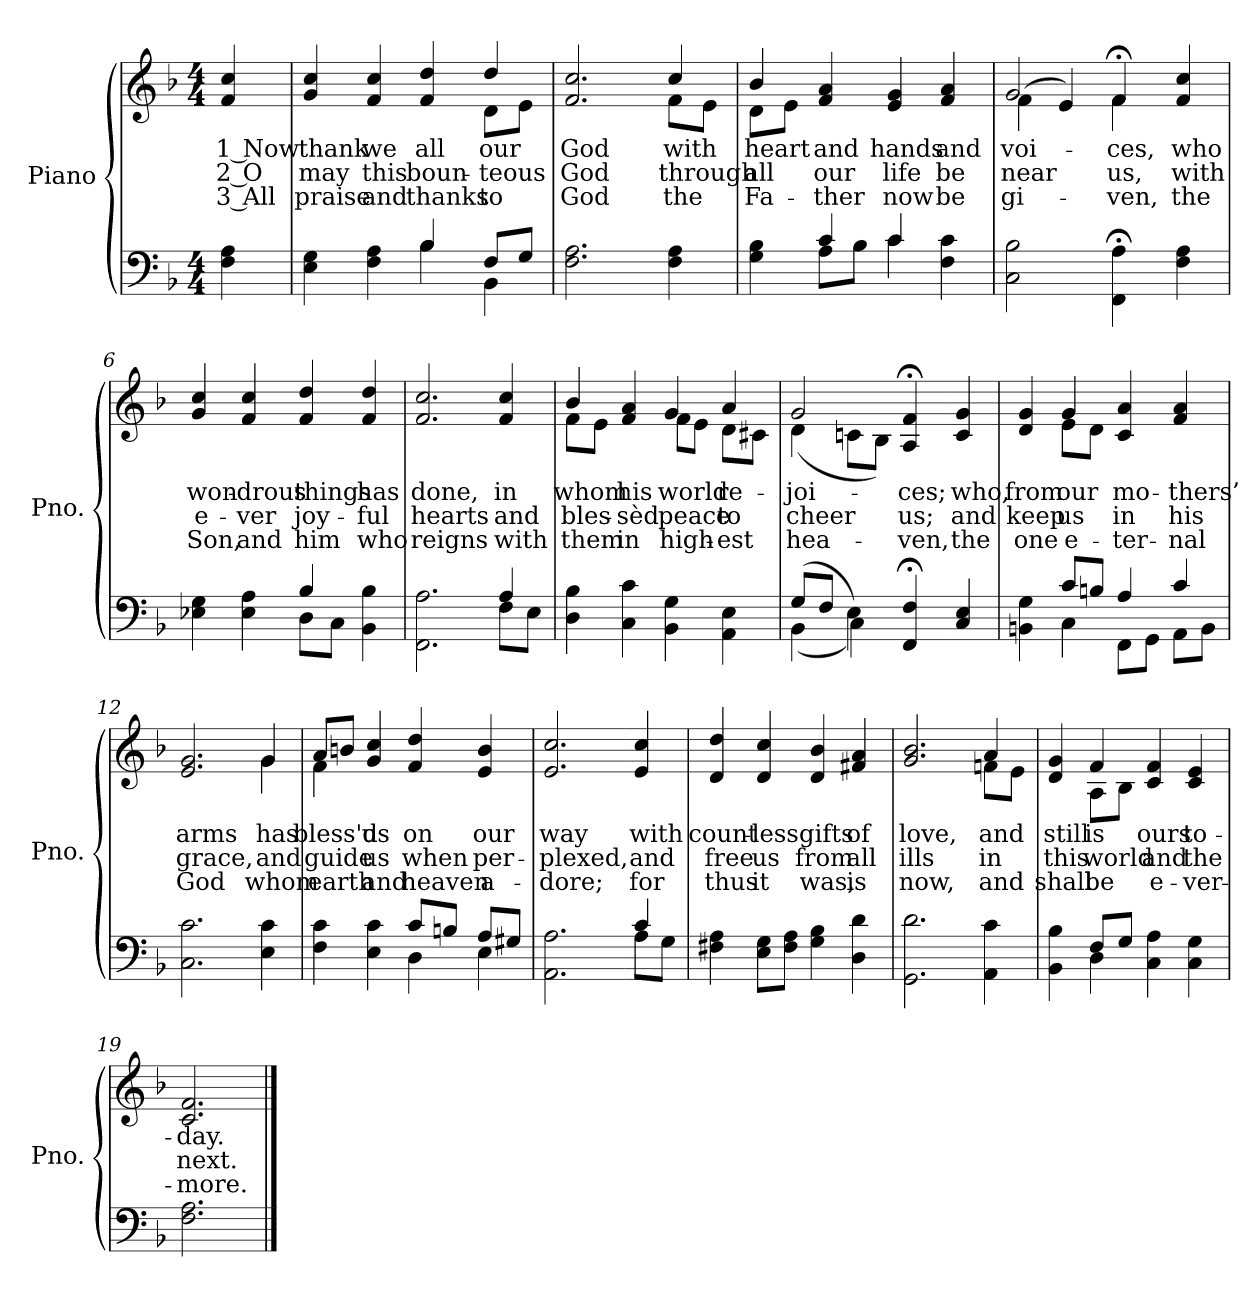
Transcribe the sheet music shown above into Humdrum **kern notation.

**kern	**kern	**text	**text	**text
*part2	*part1	*part1	*part1	*part1
*staff2	*staff1	*staff1	*staff1	*staff1
*I"Piano	*I"Piano	*	*	*
*I'Pno.	*I'Pno.	*	*	*
!!LO:PB:g=z
*clefF4	*clefG2	*	*	*
*k[b-]	*k[b-]	*	*	*
*F:	*F:	*	*	*
*M4/4	*M4/4	*	*	*
=	=	=	=	=
!	!	!LO:LY:b:color=#000000	!LO:LY:b:color=#000000	!LO:LY:b:color=#000000
4Fi\ 4Ai	4fi/ 4cci	1 Now	2 O	3 All
=1	=1	=1	=1	=1
*^	*	*	*	*
!	!	!	!LO:LY:b:color=#000000	!LO:LY:b:color=#000000	!LO:LY:b:color=#000000
*	*	*^	*	*	*
4Ei\ 4Gi	2ryy	4gi/ 4cci	2.ryy	thank	may	praise
!	!	!	!	!LO:LY:b:color=#000000	!LO:LY:b:color=#000000	!LO:LY:b:color=#000000
4Fi\ 4Ai	.	4fi/ 4cci	.	we	this	and
!	!	!	!	!LO:LY:b:color=#000000	!LO:LY:b:color=#000000	!LO:LY:b:color=#000000
4B-i/	4B-i\	4fi/ 4ddi	.	all	boun-	thanks
!	!	!	!	!LO:LY:b:color=#000000	!LO:LY:b:color=#000000	!LO:LY:b:color=#000000
8Fi/L	4BB-i\	4ddi/	8di\L	our	-teous	to
8Gi/J	.	.	8ei\J	.	.	.
*v	*v	*	*	*	*	*
=2	=2	=2	=2	=2	=2
!	!	!	!LO:LY:b:color=#000000	!LO:LY:b:color=#000000	!LO:LY:b:color=#000000
2.Fi\ 2.Ai	2.fi/ 2.cci	2.ryy	God	God	God
!	!	!	!LO:LY:b:color=#000000	!LO:LY:b:color=#000000	!LO:LY:b:color=#000000
4Fi\ 4Ai	4cci/	8fi\L	with	through	the
.	.	8ei\J	.	.	.
=3	=3	=3	=3	=3	=3
*^	*	*	*	*	*
!	!	!	!	!LO:LY:b:color=#000000	!LO:LY:b:color=#000000	!LO:LY:b:color=#000000
4Gi\ 4B-i	4ryy	4b-i/	8di\L	heart	all	Fa-
.	.	.	8ei\J	.	.	.
!	!	!	!	!LO:LY:b:color=#000000	!LO:LY:b:color=#000000	!LO:LY:b:color=#000000
4ci/	8Ai\L	4fi/ 4ai	2.ryy	and	our	-ther
.	8B-i\J	.	.	.	.	.
!	!	!	!	!LO:LY:b:color=#000000	!LO:LY:b:color=#000000	!LO:LY:b:color=#000000
4ci/	4ci\	4ei/ 4gi	.	hands	life	now
!	!	!	!	!LO:LY:b:color=#000000	!LO:LY:b:color=#000000	!LO:LY:b:color=#000000
4Fi\ 4ci	4ryy	4fi/ 4ai	.	and	be	be
!!LO:LB:g=z	!!
=4	=4	=4	=4	=4	=4	=4
!	!	!	!	!LO:LY:b:color=#000000	!LO:LY:b:color=#000000	!LO:LY:b:color=#000000
*v	*v	*	*	*	*	*
2Ci\ 2B-i	2gi/	(4fi\	voi-	near	gi-
.	.	4ei/)	.	.	.
!	!	!	!LO:LY:b:color=#000000	!LO:LY:b:color=#000000	!LO:LY:b:color=#000000
4FFi\; 4Ai;	4f;i/	4fi\	-ces,	us,	-ven,
=5-	=5-	=5-	=5-	=5-	=5-
!	!	!	!LO:LY:b:color=#000000	!LO:LY:b:color=#000000	!LO:LY:b:color=#000000
*	*v	*v	*	*	*
4Fi\ 4Ai	4fi/ 4cci	who	with	the
=6	=6	=6	=6	=6
*^	*	*	*	*
!	!	!	!LO:LY:b:color=#000000	!LO:LY:b:color=#000000	!LO:LY:b:color=#000000
4E-Xi\ 4Gi	2ryy	4gi/ 4cci	won-	e-	Son,
!	!	!	!LO:LY:b:color=#000000	!LO:LY:b:color=#000000	!LO:LY:b:color=#000000
4E-i\ 4Ai	.	4fi/ 4cci	-drous	-ver	and
!	!	!	!LO:LY:b:color=#000000	!LO:LY:b:color=#000000	!LO:LY:b:color=#000000
4B-i/	8Di\L	4fi/ 4ddi	things	joy-	him
.	8Ci\J	.	.	.	.
!	!	!	!LO:LY:b:color=#000000	!LO:LY:b:color=#000000	!LO:LY:b:color=#000000
4BB-i\ 4B-i	4ryy	4fi/ 4ddi	has	-ful	who
=7	=7	=7	=7	=7	=7
!	!	!	!LO:LY:b:color=#000000	!LO:LY:b:color=#000000	!LO:LY:b:color=#000000
2.FFi\ 2.Ai	2.ryy	2.fi/ 2.cci	done,	hearts	reigns
!	!	!	!LO:LY:b:color=#000000	!LO:LY:b:color=#000000	!LO:LY:b:color=#000000
4Ai/	8Fi\L	4fi/ 4cci	in	and	with
.	8Ei\J	.	.	.	.
!!LO:LB:g=z
=8	=8	=8	=8	=8	=8
!	!	!	!LO:LY:b:color=#000000	!LO:LY:b:color=#000000	!LO:LY:b:color=#000000
*v	*v	*^	*	*	*
4Di\ 4B-i	4b-i/	8fi\L	whom	bles-	them
.	.	8ei\J	.	.	.
!	!	!	!LO:LY:b:color=#000000	!LO:LY:b:color=#000000	!LO:LY:b:color=#000000
4Ci\ 4ci	4fi/ 4ai	4ryy	his	-sèd	in
!	!	!	!LO:LY:b:color=#000000	!LO:LY:b:color=#000000	!LO:LY:b:color=#000000
4BB-i\ 4Gi	4gi/	8fi\L	world	peace	high-
.	.	8ei\J	.	.	.
!	!	!	!LO:LY:b:color=#000000	!LO:LY:b:color=#000000	!LO:LY:b:color=#000000
4AAi\ 4Ei	4ai/	8di\L	re-	to	-est
.	.	8c#Xi\J	.	.	.
=9	=9	=9	=9	=9	=9
*^	*	*	*	*	*
!	!	!	!	!LO:LY:b:color=#000000	!LO:LY:b:color=#000000	!LO:LY:b:color=#000000
(8Gi/L	(4BB-i\	2gi/	(4di\	-joi-	cheer	hea-
8Fi/J	.	.	.	.	.	.
4Ei\)	4Ci\)	.	8cni\L	.	.	.
.	.	.	8B-i\J)	.	.	.
!	!	!	!	!LO:LY:b:color=#000000	!LO:LY:b:color=#000000	!LO:LY:b:color=#000000
4FFi/; 4Fi;	4ryy	4Ai/; 4fi;	4ryy	-ces;	us;	-ven,
=10-	=10-	=10-	=10-	=10-	=10-	=10-
!	!	!	!	!LO:LY:b:color=#000000	!LO:LY:b:color=#000000	!LO:LY:b:color=#000000
*v	*v	*	*	*	*	*
*	*v	*v	*	*	*
4Ci/ 4Ei	4ci/ 4gi	who,	and	the
=11	=11	=11	=11	=11
*^	*	*	*	*
!	!	!	!LO:LY:b:color=#000000	!LO:LY:b:color=#000000	!LO:LY:b:color=#000000
*	*	*^	*	*	*
4BBni\ 4Gi	4ryy	4di/ 4gi	4ryy	from	keep	one
!	!	!	!	!LO:LY:b:color=#000000	!LO:LY:b:color=#000000	!LO:LY:b:color=#000000
8ci/L	4Ci\	4gi/	8ei\L	our	us	e-
8Bni/J	.	.	8di\J	.	.	.
!	!	!	!	!LO:LY:b:color=#000000	!LO:LY:b:color=#000000	!LO:LY:b:color=#000000
4Ai/	8FFi\L	4ci/ 4ai	2ryy	mo-	in	-ter-
.	8GGi\J	.	.	.	.	.
!	!	!	!	!LO:LY:b:color=#000000	!LO:LY:b:color=#000000	!LO:LY:b:color=#000000
4ci/	8AAi\L	4fi/ 4ai	.	-thers’	his	-nal
.	8BBi\J	.	.	.	.	.
!!LO:LB:g=z	!!
=12	=12	=12	=12	=12	=12	=12
!	!	!	!	!LO:LY:b:color=#000000	!LO:LY:b:color=#000000	!LO:LY:b:color=#000000
*v	*v	*	*	*	*	*
2.Ci\ 2.ci	2.ei/ 2.gi	2.ryy	arms	grace,	God
!	!	!	!LO:LY:b:color=#000000	!LO:LY:b:color=#000000	!LO:LY:b:color=#000000
4Ei\ 4ci	4gi/	4gi\	has	and	whom
=13	=13	=13	=13	=13	=13
*^	*	*	*	*	*
!	!	!	!	!LO:LY:b:color=#000000	!LO:LY:b:color=#000000	!LO:LY:b:color=#000000
4Fi\ 4ci	2ryy	8ai/L	4fi\	bless'd	guide	earth
.	.	8bni/J	.	.	.	.
!	!	!	!	!LO:LY:b:color=#000000	!LO:LY:b:color=#000000	!LO:LY:b:color=#000000
4Ei\ 4ci	.	4gi/ 4cci	2.ryy	us	us	and
!	!	!	!	!LO:LY:b:color=#000000	!LO:LY:b:color=#000000	!LO:LY:b:color=#000000
8ci/L	4Di\	4fi/ 4ddi	.	on	when	heaven
8Bni/J	.	.	.	.	.	.
!	!	!	!	!LO:LY:b:color=#000000	!LO:LY:b:color=#000000	!LO:LY:b:color=#000000
8Ai/L	4Ei\	4ei/ 4bi	.	our	per-	a-
8G#Xi/J	.	.	.	.	.	.
*v	*v	*	*	*	*	*
*	*v	*v	*	*	*
=14	=14	=14	=14	=14
!	!	!LO:LY:b:color=#000000	!LO:LY:b:color=#000000	!LO:LY:b:color=#000000
2.AAi\ 2.Ai	2.ei/ 2.cci	way	-plexed,	-dore;
=15-	=15-	=15-	=15-	=15-
*^	*	*	*	*
!	!	!	!LO:LY:b:color=#000000	!LO:LY:b:color=#000000	!LO:LY:b:color=#000000
4ci/	8Ai\L	4ei/ 4cci	with	and	for
.	8Gi\J	.	.	.	.
!!LO:LB:g=z
=16	=16	=16	=16	=16	=16
!	!	!	!LO:LY:b:color=#000000	!LO:LY:b:color=#000000	!LO:LY:b:color=#000000
*v	*v	*	*	*	*
4F#Xi\ 4Ai	4di/ 4ddi	count-	free	thus
!	!	!LO:LY:b:color=#000000	!LO:LY:b:color=#000000	!LO:LY:b:color=#000000
8Ei\ 8GiL	4di/ 4cci	-less	us	it
8F#i\ 8AiJ	.	.	.	.
!	!	!LO:LY:b:color=#000000	!LO:LY:b:color=#000000	!LO:LY:b:color=#000000
4Gi\ 4B-i	4di/ 4b-i	gifts	from	was,
!	!	!LO:LY:b:color=#000000	!LO:LY:b:color=#000000	!LO:LY:b:color=#000000
4Di\ 4di	4f#Xi/ 4ai	of	all	is
=17	=17	=17	=17	=17
!	!	!LO:LY:b:color=#000000	!LO:LY:b:color=#000000	!LO:LY:b:color=#000000
*	*^	*	*	*
2.GGi\ 2.di	2.gi/ 2.b-i	2.ryy	love,	ills	now,
!	!	!	!LO:LY:b:color=#000000	!LO:LY:b:color=#000000	!LO:LY:b:color=#000000
4AAi\ 4ci	4ai/	8fni\L	and	in	and
.	.	8ei\J	.	.	.
=18	=18	=18	=18	=18	=18
*^	*	*	*	*	*
!	!	!	!	!LO:LY:b:color=#000000	!LO:LY:b:color=#000000	!LO:LY:b:color=#000000
4BB-i\ 4B-i	4ryy	4di/ 4gi	4ryy	still	this	shall
!	!	!	!	!LO:LY:b:color=#000000	!LO:LY:b:color=#000000	!LO:LY:b:color=#000000
8Fi/L	4Di\	4fi/	8Ai\L	is	world	be
8Gi/J	.	.	8B-i\J	.	.	.
!	!	!	!	!LO:LY:b:color=#000000	!LO:LY:b:color=#000000	!LO:LY:b:color=#000000
4Ci\ 4Ai	2ryy	4ci/ 4fi	2ryy	ours	and	e-
!	!	!	!	!LO:LY:b:color=#000000	!LO:LY:b:color=#000000	!LO:LY:b:color=#000000
4Ci\ 4Gi	.	4ci/ 4ei	.	to-	the	-ver-
*v	*v	*	*	*	*	*
*	*v	*v	*	*	*
=19	=19	=19	=19	=19
!	!	!LO:LY:b:color=#000000	!LO:LY:b:color=#000000	!LO:LY:b:color=#000000
2.Fi\ 2.Ai	2.ci/ 2.fi	-day.	next.	-more.
==	==	==	==	==
*-	*-	*-	*-	*-
